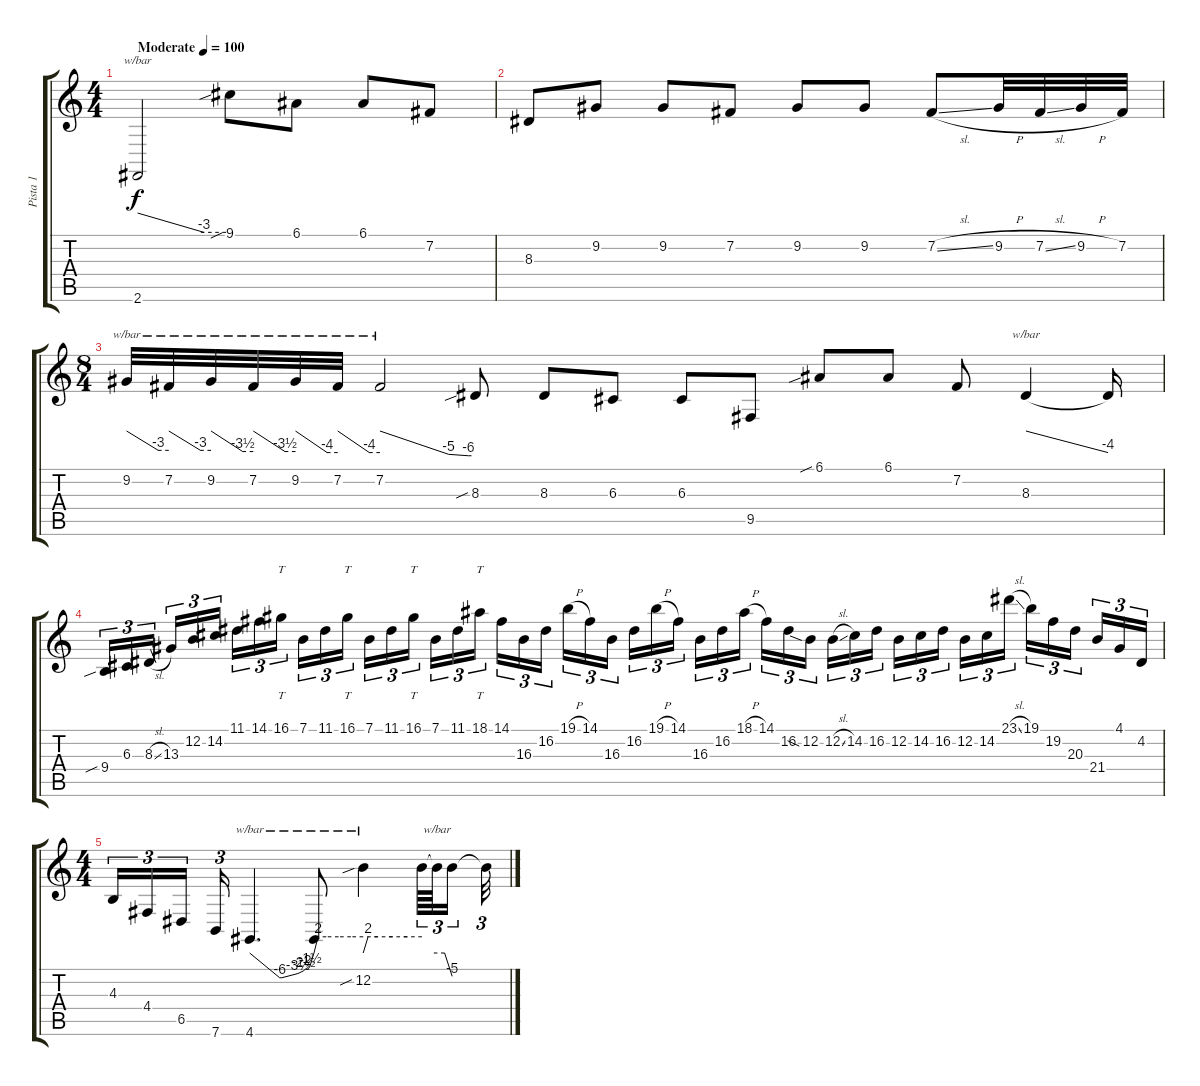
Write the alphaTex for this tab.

\track ("Pista 1" "Pista 1") {instrument lead2sawtooth}
\staff {score tabs}
\tuning (E4 B3 G3 D3 A2 E2) {hide}
\ts (4 4)
\tempo (100 "Moderate")
\clef g2
\ks c
2.6.2{tbe (custom default 0 0 45 -12 60 -12) dy f instrument lead2sawtooth} 9.1{sib}.8 6.1.8 6.1.8 7.2.8 |
8.3.8 9.2.8 9.2.8 7.2.8 9.2.8 9.2.8 7.2{sl}.8 9.2{h}.32 7.2{sl}.32 9.2{h}.32 7.2.32 |
\ts (8 4)
9.2.32{tbe (custom default 0 0 45 -12 60 -12)} 7.2.32{tbe (custom default 0 0 45 -12 60 -12)} 9.2.32{tbe (custom default 0 0 45 -14 60 -14)} 7.2.32{tbe (custom default 0 0 45 -14 60 -14)} 9.2.32{tbe (custom default 0 0 45 -16 60 -16)} 7.2.32{tbe (custom default 0 0 45 -16 60 -16)} 7.2.2{tbe (custom default 0 0 45 -20 58 -24 60 -24)} 8.3{sib}.8 8.3.8 6.3.8 6.3.8 9.5.8 6.1{sib}.8 6.1.8 7.2.8 8.3.4{tbe (dive default 0 0 60 -16)} 8.3{t}.16 |
9.4{sib}.16{tu (3 2)} 6.3.16{tu (3 2)} 8.3{sl}.16{tu (3 2) beam splitsecondary} 13.3.16{tu (3 2)} 12.2.16{tu (3 2)} 14.2.16{tu (3 2)} 11.1.16{tu (3 2)} 14.1.16{tu (3 2)} 16.1.16{tt tu (3 2) beam splitsecondary} 7.1.16{tu (3 2)} 11.1.16{tu (3 2)} 16.1.16{tt tu (3 2)} 7.1.16{tu (3 2)} 11.1.16{tu (3 2)} 16.1.16{tt tu (3 2) beam splitsecondary} 7.1.16{tu (3 2)} 11.1.16{tu (3 2)} 18.1.16{tt tu (3 2)} 14.1.16{tu (3 2)} 16.3.16{tu (3 2)} 16.2.16{tu (3 2) beam splitsecondary} 19.1{h}.16{tu (3 2)} 14.1.16{tu (3 2)} 16.3.16{tu (3 2)} 16.2.16{tu (3 2)} 19.1{h}.16{tu (3 2)} 14.1.16{tu (3 2) beam splitsecondary} 16.3.16{tu (3 2)} 16.2.16{tu (3 2)} 18.1{h}.16{tu (3 2)} 14.1.16{tu (3 2)} 16.2.16{tu (3 2)} 12.2{sia}.16{tu (3 2) beam splitsecondary} 12.2{sl}.16{tu (3 2)} 14.2.16{tu (3 2)} 16.2.16{tu (3 2)} 12.2.16{tu (3 2)} 14.2.16{tu (3 2)} 16.2.16{tu (3 2) beam splitsecondary} 12.2.16{tu (3 2)} 14.2.16{tu (3 2)} 23.1{sl}.16{tu (3 2)} 19.1.16{tu (3 2)} 19.2.16{tu (3 2)} 20.3.16{tu (3 2) beam splitsecondary} 21.4.16{tu (3 2)} 4.1.16{tu (3 2)} 4.2.16{tu (3 2)} |
\ts (4 4)
4.3.16{tu (3 2)} 4.4.16{tu (3 2)} 6.5.16{tu (3 2) beam splitsecondary} 7.6.16{tu (3 2)} 4.6.4{d tbe (custom default 0 0 28 -24 30 -24 45 -14 50 -10 52 -8 54 -8 56 -6 60 0)} 4.6{t}.8{tbe (custom default 0 0 5 8 15 8 30 8 45 8 60 8)} 12.2{sib}.4{tbe (custom default 0 0 5 8 15 8 30 8 45 8 60 8)} 12.2{t}.64{tu (3 2)} 12.2{t}.64{tu (3 2) tbe (custom default 0 0 30 0 60 -20)} 12.2{t}.16{tu (3 2) beam splitsecondary} 12.2{t}.32{tu (3 2)}
